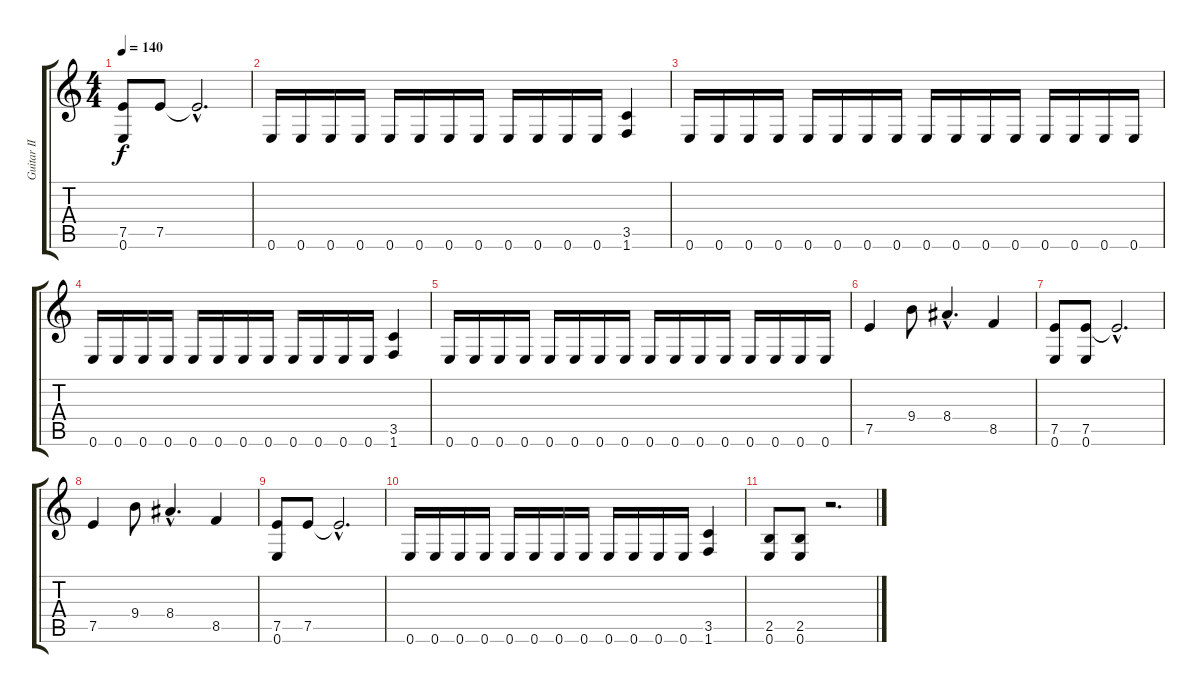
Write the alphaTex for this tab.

\track ("Guitar II" "Guitar II") {instrument distortionguitar}
\staff {score tabs}
\tuning (E4 B3 G3 D3 A2 E2) {hide}
\ts (4 4)
\tempo 140
\clef g2
\ks c
(7.5 0.6).8{dy f} 7.5.8 7.5{hac t}.2{d} |
0.6.16 0.6.16 0.6.16 0.6.16 0.6.16 0.6.16 0.6.16 0.6.16 0.6.16 0.6.16 0.6.16 0.6.16 (3.5 1.6).4 |
0.6.16 0.6.16 0.6.16 0.6.16 0.6.16 0.6.16 0.6.16 0.6.16 0.6.16 0.6.16 0.6.16 0.6.16 0.6.16 0.6.16 0.6.16 0.6.16 |
0.6.16 0.6.16 0.6.16 0.6.16 0.6.16 0.6.16 0.6.16 0.6.16 0.6.16 0.6.16 0.6.16 0.6.16 (3.5 1.6).4 |
0.6.16 0.6.16 0.6.16 0.6.16 0.6.16 0.6.16 0.6.16 0.6.16 0.6.16 0.6.16 0.6.16 0.6.16 0.6.16 0.6.16 0.6.16 0.6.16 |
7.5.4 9.4.8 8.4{hac}.4{d} 8.5.4 |
(7.5 0.6).8 (7.5 0.6).8 7.5{hac t}.2{d} |
7.5.4 9.4.8 8.4{hac}.4{d} 8.5.4 |
(7.5 0.6).8 7.5.8 7.5{hac t}.2{d} |
0.6.16 0.6.16 0.6.16 0.6.16 0.6.16 0.6.16 0.6.16 0.6.16 0.6.16 0.6.16 0.6.16 0.6.16 (3.5 1.6).4 |
(2.5 0.6).8 (2.5 0.6).8 r.2{d}
